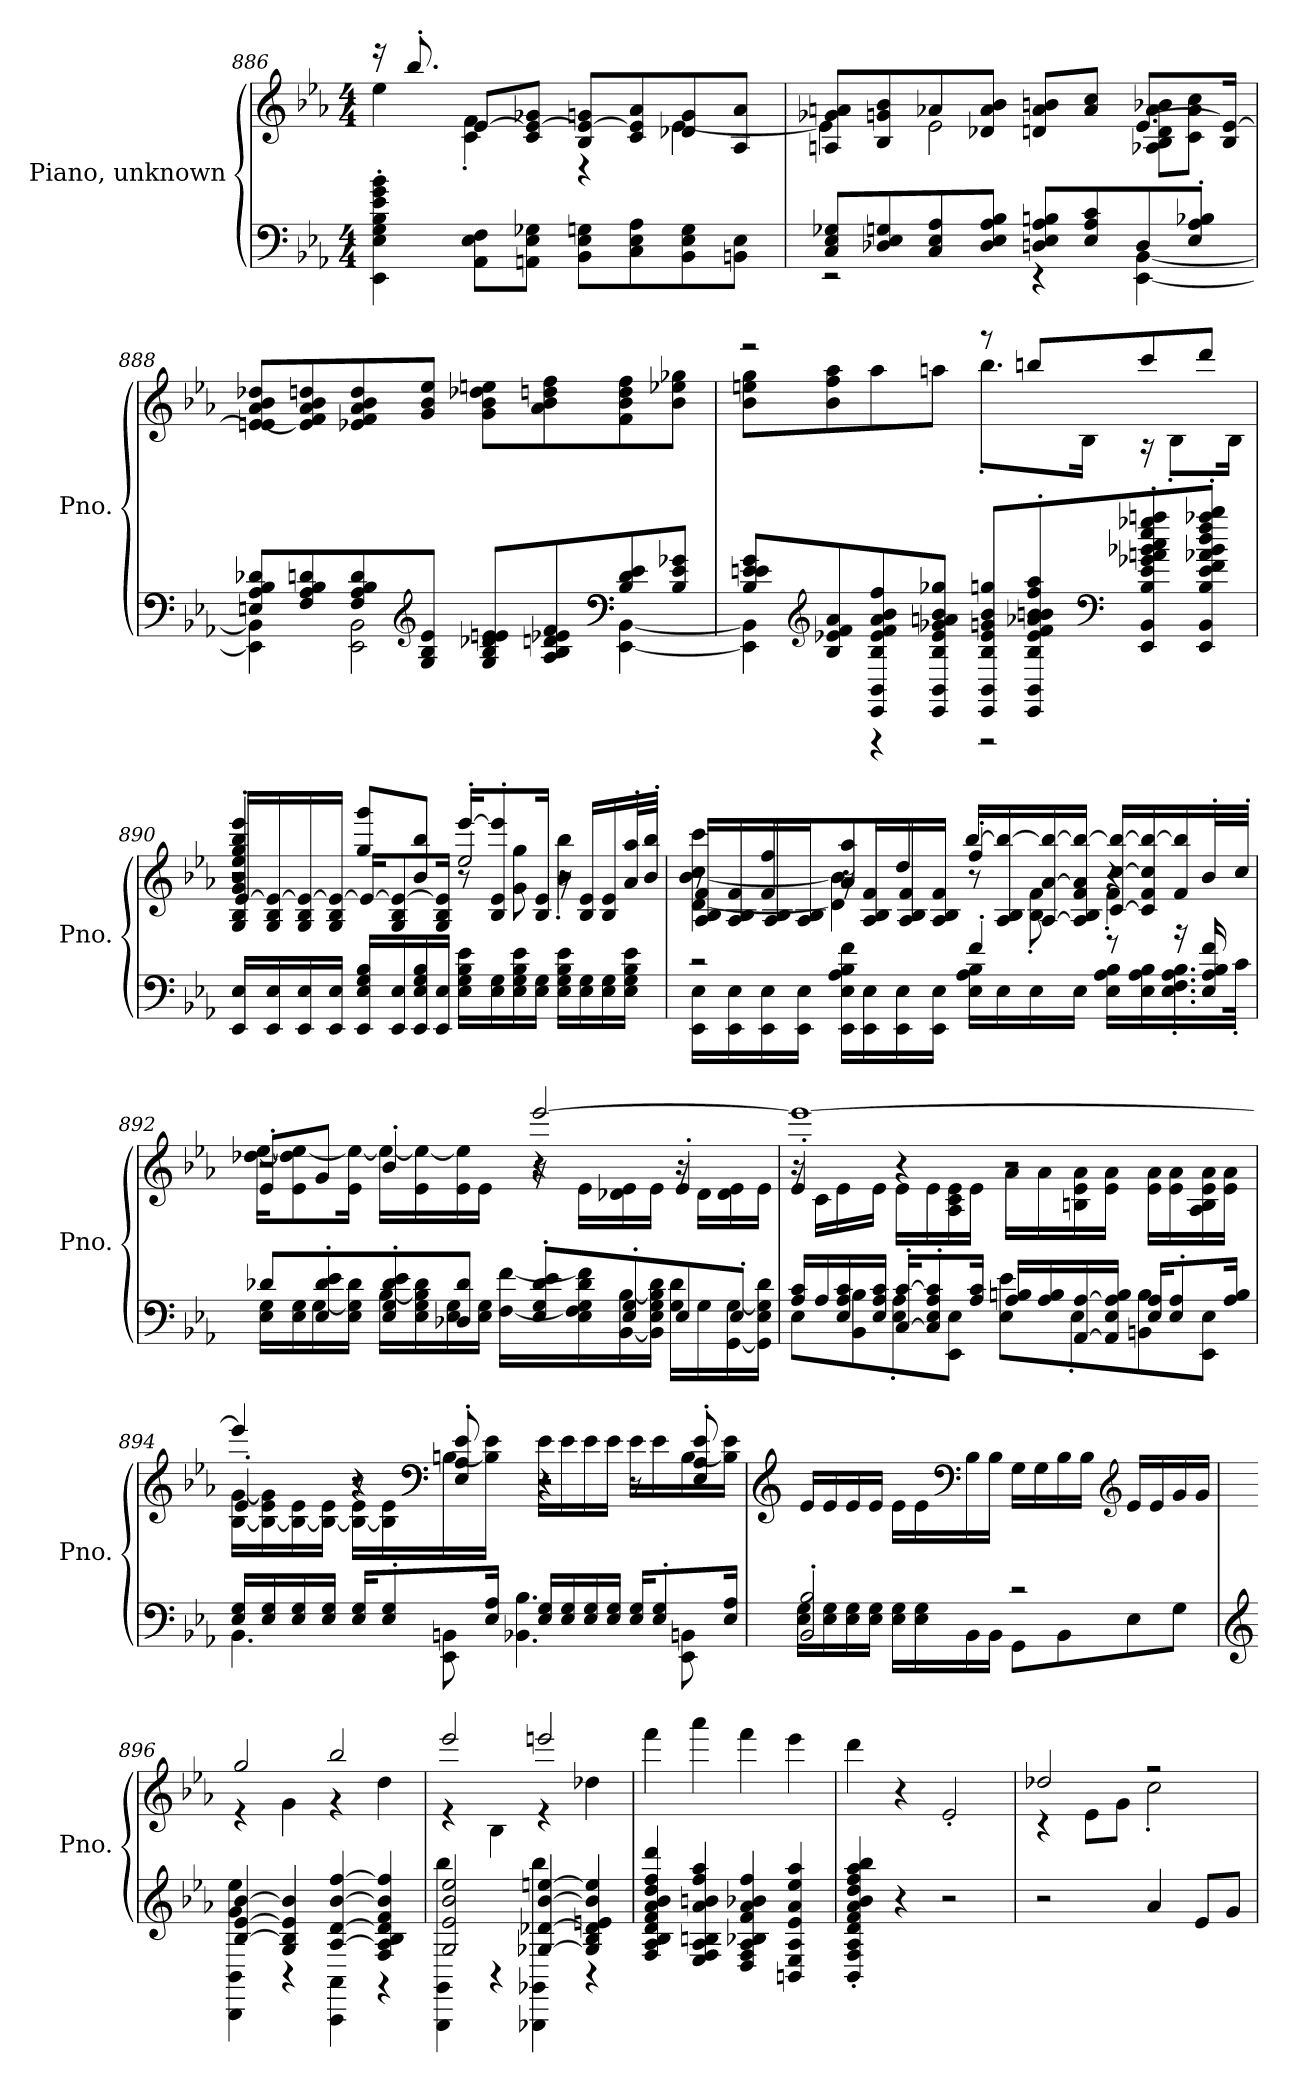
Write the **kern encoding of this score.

**kern	**kern
*part1	*part1
*staff2	*staff1
*I"Piano, unknown	*
*I'Pno.	*
*clefF4	*clefG2
*k[b-e-a-]	*k[b-e-a-]
*M4/4	*M4/4
=886	=886
*	*^
4EE-\' 4E-\' 4G\' 4B-\' 4e-\' 4g\' 4b-\'	16r	4ee-\
.	8.bb-'/	.
8AA-\ 8E-\ 8F\L	[8e-/L	4c\' 4f\'
8AAn\ 8E-\ 8G-X\J	8c/ 8e-/_ 8g-X/J	.
8BB-\ 8E-\ 8Gn\L	8B-/ 8e-/_ 8gn/L	4r
8C\ 8E-\ 8A-\	8c/ 8e-/] 8a-/	.
8BB-\ 8E-\ 8G\	8d-X/ 8g/	[4e-\
8BBn\ 8E-\J	8A-/ 8a-/J	.
!!LO:LB:g=z	!!
=887	=887	=887
*^	*	*
8C/ 8E-/ 8G-X/L	2r	8An/ 8g-X/ 8an/L	4e-\]
8D-X/ 8E-/ 8Gn/	.	8B-/ 8gn/ 8b-/	.
8C/ 8E-/ 8A-/	.	8a-X/	2e-\
8D-/ 8E-/ 8A-/ 8B-/J	.	8d-X/ 8a-/ 8b-/J	.
8Dn/ 8E-/ 8A-/ 8Bn/L	4r	8dn/ 8a-/ 8bn/L	.
8E-/ 8A-/ 8c/	.	8a-/ 8cc/J	.
8D/	[4EE-\ [4BB-\	[8.e-/L	8A-X\ 8B-\ 8d\ 8a-\ 8b-X\L
8E-/' 8A-/' 8B-X/'J	.	.	8c\ 8a-\ 8cc\J
.	.	16B-/ 16e-/_Jk	.
*	*	*v	*v
=888	=888	=888
8En/ 8A-/ 8B-/ 8d-X/L	4EE-\] 4BB-\]	8e-/_ 8en/ 8a-/ 8b-/ 8dd-X/L
8F/ 8A-/ 8B-/ 8dn/	.	8e-/] 8f/ 8a-/ 8b-/ 8ddn/
8F/ 8A-/ 8B-/ 8d/	2EE-\ 2BB-\	8e-X/ 8f/ 8a-/ 8b-/ 8dd/
*clefG2	*	*
8G/ 8B-/ 8e-/J	.	8g/ 8b-/ 8ee-/J
8G/ 8B-/ 8d-X/ 8e-/ 8en/L	.	8g\ 8b-\ 8dd-X\ 8een\L
8A-/ 8B-/ 8dn/ 8e-X/ 8f/	.	8a-\ 8b-\ 8ddn\ 8ff\
*clefF4	*	*
8B-/ 8d/ 8e-/	[4EE-\ [4BB-\	8f\ 8b-\ 8dd\ 8ff\
8B-/ 8e-/ 8g-X/J	.	8b-\ 8ee-X\ 8gg-X\J
!!LO:LB:g=z
=889	=889	=889
*	*	*^
8B-/ 8e-/ 8en/ 8g/L	4EE-\] 4BB-\]	2r	8b-\ 8een\ 8gg\L
*clefG2	*	*	*
8B-/ 8e-X/ 8f/ 8a-/	.	.	8b-\ 8ff\ 8aa-\
8EE-/ 8BB-/ 8B-/ 8e-/ 8f/ 8a-/ 8b-/ 8ff/	4r	.	8aa-\
8EE-/ 8BB-/ 8B-/ 8e-/ 8g-X/ 8an/ 8b-/ 8gg-X/J	.	.	8aan\J
8EE-/ 8BB-/ 8B-/ 8e-/ 8gn/ 8b-/ 8ggn/L	2r	8r	8.bb-'\L
8EE-/' 8BB-/' 8B-/' 8e-/' 8f/' 8a-X/' 8b-/' 8bn/' 8ff/' 8aa-/'	.	8bbn/L	.
.	.	.	16B-\Jk
*clefF4	*	*	*
8EE-/' 8BB-/' 8B-/' 8e-/' 8g-X/' 8an/' 8b-X/' 8cc/' 8ee-/' 8gg-X/' 8aan/'	.	8ccc/	16r
.	.	.	8B-'\L
8EE-/' 8BB-/' 8B-/' 8e-/' 8f/' 8a-X/' 8b-/' 8dd/' 8ff/' 8aa-X/' 8bb-/'J	.	8ddd/J	.
.	.	.	16B-\Jk
*v	*v	*	*
!!LO:LB:g=z
=890	=890	=890
*	*	*^
16EE-/ 16E-/LL	4G/' 4B-/' 4g/' 4b-/' 4ee-/' 4gg/' 4bb-/' 4eee-/'	2r	[16e-/LL
16EE-/ 16E-/	.	.	16G/ 16B-/ 16e-/_
16EE-/ 16E-/	.	.	16G/ 16B-/ 16e-/_
16EE-/ 16E-/JJ	.	.	16G/ 16B-/ 16e-/_JJ
16EE-/ 16E-/ 16G/ 16B-/LL	8gg/ 8ggg/L	.	16e-/KL_
16EE-/ 16E-/	.	.	8G/ 8B-/ 8e-/_
16EE-/ 16E-/ 16G/ 16B-/	8b-/ 8bb-/J	.	.
16EE-/ 16E-/JJ	.	.	16G/ 16B-/ 16e-/]Jk
16E-\ 16G\ 16B-\ 16e-\LL	2ee-/	8r	[16eee-'/KL
16E-\ 16G\	.	.	8B-/' 8e-/' 8eee-/]'
16E-\ 16G\ 16B-\ 16e-\	.	8g\ 8gg\	.
16E-\ 16G\JJ	.	.	16B-/ 16e-/Jk
16E-\ 16G\ 16B-\ 16e-\LL	.	4b-\' 4bb-\'	16r
16E-\ 16G\	.	.	16B-/ 16e-/LL
16E-\ 16G\	.	.	16B-/ 16e-/
16E-\ 16G\ 16B-\ 16e-\JJ	.	.	32a-/' 32aa-/'L
.	.	.	32b-/' 32bb-/'JJJ
!!LO:LB:g=z	!!	!!
=891	=891	=891	=891
*^	*	*	*
2r	16EE-\ 16E-\LL	8r	[4d\ [4b-\ 4cc\ 4ccc\	16A-/ 16B-/ 16f/LL
.	16EE-\ 16E-\	.	.	16A-/ 16B-/ 16f/
.	16EE-\ 16E-\	8f/ 8ff/L	.	16A-/ 16B-/
.	16EE-\ 16E-\JJ	.	.	16A-/ 16B-/JJ
.	16EE-\ 16E-\ 16A-\ 16B-\ 16f\LL	8a-/ 8aa-/	4d\] 4b-\]	16r
.	16EE-\ 16E-\	.	.	16A-/ 16B-/ 16f/LL
.	16EE-\ 16E-\	8dd/J	.	16A-/ 16B-/ 16f/
.	16EE-\ 16E-\JJ	.	.	16A-/ 16B-/ 16f/JJ
4f'/	16E-\ 16A-\ 16B-\LL	4ff'/	8r	[16bb-/LL
.	16E-\	.	.	16A-/ 16B-/ 16bb-/_
.	16E-\	.	8B-\' 8f\'	[16A-/ [16a-/ 16bb-/_
.	16E-\JJ	.	.	16A-/] 16B-/ 16f/ 16a-/] 16bb-/_JJ
8r	16E-\ 16A-\ 16B-\LL	4r	4f'\	[16c/ [16cc/ 16bb-/_LL
.	16E-\ 16A-\ 16B-\	.	.	16c/] 16f/ 16cc/] 16bb-/_
16r	16.E-\' 16.F\' 16.A-\' 16.B-\'	.	.	16f/ 16bb-/]
16E-/ 16A-/ 16B-/ 16f/	.	.	.	32b-'/L
.	32c'\JJk	.	.	32cc'/JJJ
!!LO:PB:g=z	!!	!!
=892	=892	=892	=892	=892
8d-X/L	16E-\ 16G\LL	8e-'/L	[16dd-X\ [16ee-\KL	2r
.	16E-\ 16G\	.	8e-\ 8dd-\] 8ee-\_	.
8E-/' 8d-/' 8e-/'	[16G\	8g/J	.	.
.	16E-\ 16G\] 16d-\JJ	.	16e-\ 16ee-\_Jk	.
8E-/' 8G/' 8d-/' 8e-/'	[16B-\LL	4b-'/	16ee-\LL_	.
.	16E-\ 16G\ 16B-\] 16d-\	.	16e-\ 16ee-\_	.
8D-X/ 8d-/J	16E-\ 16G\	.	16e-\ 16ee-\]	.
.	16E-\ 16G\JJ	.	16e-\JJ	.
8E-/' 8G/' 8d-/' 8e-/'L	[16F\ [16f\LL	[2eee-/	16r	4r
.	16E-\ 16F\] 16G\ 16d-\ 16f\]	.	16e-\LL	.
8E-/' 8G/'	[16BB-\ [16B-\	.	16d-X\ 16e-\	.
.	16BB-\] 16E-\ 16G\ 16B-\] 16d-\JJ	.	16e-\JJ	.
8E-/	16G\ 16d-\LL	.	16r	4e-'/
.	16G\	.	16d-\LL	.
8E-'/J	[16GG\ [16G\	.	16d-\ 16e-\	.
.	16GG\] 16E-\ 16G\] 16d-\JJ	.	16e-\JJ	.
!!LO:LB:g=z	!!	!!
=893	=893	=893	=893	=893
16A-/ 16c/LL	8E-\L	1eee-_	16r	4e-'/
16A-/	.	.	16c\LL	.
16E-/ 16A-/ 16c/	8BB-\ 8B-\	.	16e-\	.
16E-/ 16A-/ 16c/JJ	.	.	16e-\JJ	.
[16C/' [16c/'KL	8E-\' 8A-\'	.	16e-\LL	4r
8C/]' 8E-/' 8A-/' 8c/]'	.	.	16e-\	.
.	8EE-\ 8E-\J	.	16A-\ 16c\ 16e-\	.
16A-/ 16c/Jk	.	.	16e-\JJ	.
16A-/ 16Bn/LL	8E-\ 8e-\L	.	16a-\LL	2r
16A-/ 16B/	.	.	16a-\	.
[16AA-/ [16A-/	8E-'\	.	16Bn\ 16e-\ 16a-\	.
16AA-/] 16E-/ 16A-/] 16B/JJ	.	.	16e-\ 16a-\JJ	.
16E-/ 16A-/KL	8BBn\ 8B\	.	16e-\ 16a-\LL	.
8E-/' 8A-/'	.	.	16e-\ 16a-\	.
.	8EE-\ 8E-\J	.	16A-\ 16B\ 16e-\ 16a-\	.
16A-/ 16B/Jk	.	.	16e-\ 16a-\JJ	.
!!LO:LB:g=z	!!	!!
=894	=894	=894	=894	=894
16E-/ 16G/LL	4.BB-\	4eee-/]	[16B-\ [16g\LL	4e-'/
16E-/ 16G/	.	.	16B-\_ 16e-\ 16g\]	.
16E-/ 16G/	.	.	16B-\_ 16e-\	.
16E-/ 16G/JJ	.	.	16B-\_ 16e-\JJ	.
16E-/ 16G/KL	.	4r	16B-\_ 16e-\LL	8r
8E-/' 8G/'	.	.	16B-\] 16e-\	.
*	*	*clefF4	*	*
.	8EE-\ 8BBn\	.	[16Bn\	8E-/' 8A-/' 8e-/'
16E-/ 16A-/Jk	.	.	16B\] 16e-\JJ	.
16E-/ 16G/LL	4.BB-X\ 4.B-\	2r	16e-\LL	4r
16E-/ 16G/	.	.	16e-\	.
16E-/ 16G/	.	.	16e-\	.
16E-/ 16G/JJ	.	.	16e-\JJ	.
16E-/ 16G/KL	.	.	16e-\LL	8r
8E-/' 8G/'	.	.	16e-\	.
.	8EE-\ 8BBn\	.	[16B\	8E-/' 8A-/' 8e-/'
16E-/ 16A-/Jk	.	.	16B\] 16e-\JJ	.
*	*	*v	*v	*v
!!LO:LB:g=z
=895	=895	=895
*	*	*clefG2
2BB-/' 2B-/'	16E-\ 16G\LL	16e-/LL
.	16E-\ 16G\	16e-/
.	16E-\ 16G\	16e-/
.	16E-\ 16G\JJ	16e-/JJ
.	16E-\ 16G\LL	16e-\LL
.	16E-\ 16G\	16e-\
*	*	*clefF4
.	16BB-\	16B-\
.	16BB-\JJ	16B-\JJ
2r	8GG\L	16G\LL
.	.	16G\
.	8BB-\	16B-\
.	.	16B-\JJ
*	*	*clefG2
.	8E-\	16e-/LL
.	.	16e-/
.	8G\J	16g/
.	.	16g/JJ
=896	=896	=896
*clefG2	*	*
*	*	*^
[4B-/ [4e-/ [4b-/	4BBB-\ 4BB-\ 4g\ 4ee-\	2gg/	4r
4G/ 4B-/] 4e-/] 4b-/]	4r	.	4g\
[4A-/ [4d/ [4b-/ [4ff/	4AAA-\ 4AA-\	2bb-/	4r
4F/ 4A-/] 4B-/ 4d/] 4f/ 4b-/] 4ff/]	4r	.	4dd\
=897	=897	=897	=897
2G/ 2e-/ 2b-/ 2ee-/	4GGG\ 4GG\ 4bb-\	2eee-/	4r
.	4r	.	4B-\
[4G-X/ [4d-X/ [4b-/ [4een/	4GGG-X\ 4GG-X\ 4bb-\	2eeen/	4r
4G-/] 4B-/ 4d-/] 4en/ 4b-/] 4ee/]	4r	.	4dd-X\
*v	*v	*	*
*	*v	*v
!!LO:LB:g=z
=898	=898
4F/ 4A-/ 4B-/ 4d/ 4f/ 4a-/ 4b-/ 4dd/ 4ff/ 4ddd/	4fff\
4E-/ 4F/ 4A-/ 4Bn/ 4a-/ 4bn/ 4ff/ 4aa-/	4aaa-\
4D/ 4F/ 4A-/ 4B-X/ 4f/ 4a-/ 4b-X/ 4ff/	4fff\
4BBn/ 4E-/ 4A-/ 4e-/ 4a-/ 4ee-/ 4aa-/	4eee-\
=899	=899
4BB-/' 4F/' 4A-/' 4d/' 4f/' 4a-/' 4b-/' 4dd/' 4ff/' 4aa-/' 4bb-/'	4ddd\
4r	4r
2r	2e-'/
=900	=900
*	*^
2r	2dd-X/	4r
.	.	8e-\L
.	.	8g\J
4a-/	2r	2cc'\
8e-/L	.	.
8g/J	.	.
*	*v	*v
=	=
*-	*-
